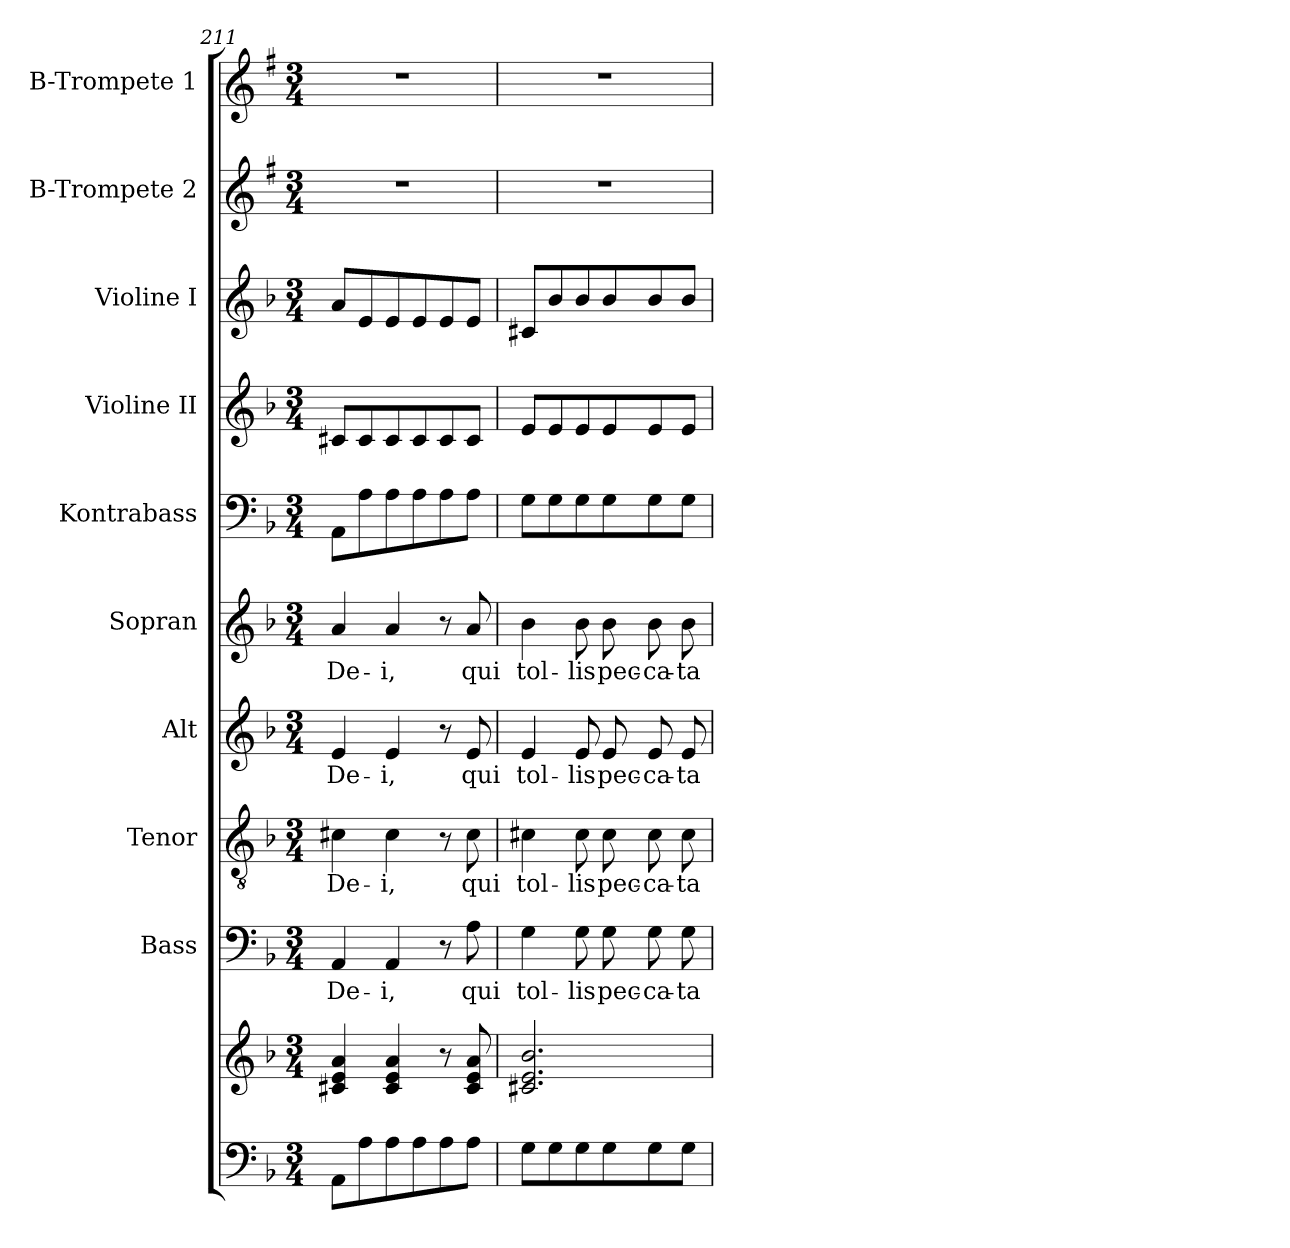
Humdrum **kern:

**kern	**kern	**kern	**text	**kern	**text	**kern	**text	**kern	**text	**kern	**kern	**kern	**kern	**kern
*part10	*part10	*part9	*part9	*part8	*part8	*part7	*part7	*part6	*part6	*part5	*part4	*part3	*part2	*part1
*staff11	*staff10	*staff9	*staff9	*staff8	*staff8	*staff7	*staff7	*staff6	*staff6	*staff5	*staff4	*staff3	*staff2	*staff1
*	*	*I"Bass	*	*I"Tenor	*	*I"Alt	*	*I"Sopran	*	*I"Kontrabass	*I"Violine II	*I"Violine I	*I"B-Trompete 2	*I"B-Trompete 1
*	*	*I'B.	*	*I'T.	*	*I'A.	*	*I'S.	*	*I'Kb.	*I'Vl. II	*I'Vl. I	*I'B Trp. 2	*I'B Trp. 1
*clefF4	*clefG2	*clefF4	*	*clefGv2	*	*clefG2	*	*clefG2	*	*clefF4	*clefG2	*clefG2	*clefG2	*clefG2
*	*	*	*	*	*	*	*	*	*	*ITrd7c12	*	*	*ITrd1c2	*ITrd1c2
*k[b-]	*k[b-]	*k[b-]	*	*k[b-]	*	*k[b-]	*	*k[b-]	*	*k[b-]	*k[b-]	*k[b-]	*k[b-]	*k[b-]
*F:	*F:	*F:	*	*F:	*	*F:	*	*F:	*	*F:	*F:	*F:	*F:	*F:
*M3/4	*M3/4	*M3/4	*	*M3/4	*	*M3/4	*	*M3/4	*	*M3/4	*M3/4	*M3/4	*M3/4	*M3/4
=211	=211	=211	=211	=211	=211	=211	=211	=211	=211	=211	=211	=211	=211	=211
!	!	!	!LO:LY:b	!	!LO:LY:b	!	!LO:LY:b	!	!LO:LY:b	!	!	!	!	!
8AA\L	4c#X/ 4e/ 4a/	4AA/	De-	4c#X\	De-	4e/	De-	4a/	De-	8AAA\L	8c#X/L	8a/L	2.r	2.r
8A\	.	.	.	.	.	.	.	.	.	8AA\	8c#/	8e/	.	.
!	!	!	!LO:LY:b	!	!LO:LY:b	!	!LO:LY:b	!	!LO:LY:b	!	!	!	!	!
8A\	4c#/ 4e/ 4a/	4AA/	-i,	4c#\	-i,	4e/	-i,	4a/	-i,	8AA\	8c#/	8e/	.	.
8A\	.	.	.	.	.	.	.	.	.	8AA\	8c#/	8e/	.	.
8A\	8r	8r	.	8r	.	8r	.	8r	.	8AA\	8c#/	8e/	.	.
!	!	!	!LO:LY:b	!	!LO:LY:b	!	!LO:LY:b	!	!LO:LY:b	!	!	!	!	!
8A\J	8c#/ 8e/ 8a/	8A\	qui	8c#\	qui	8e/	qui	8a/	qui	8AA\J	8c#/J	8e/J	.	.
=212	=212	=212	=212	=212	=212	=212	=212	=212	=212	=212	=212	=212	=212	=212
!	!	!	!LO:LY:b	!	!LO:LY:b	!	!LO:LY:b	!	!LO:LY:b	!	!	!	!	!
8G\L	2.c#X/ 2.e/ 2.b-/	4G\	tol-	4c#X\	tol-	4e/	tol-	4b-\	tol-	8GG\L	8e/L	8c#X/L	2.r	2.r
8G\	.	.	.	.	.	.	.	.	.	8GG\	8e/	8b-/	.	.
!	!	!	!LO:LY:b	!	!LO:LY:b	!	!LO:LY:b	!	!LO:LY:b	!	!	!	!	!
8G\	.	8G\	-lis	8c#\	-lis	8e/	-lis	8b-\	-lis	8GG\	8e/	8b-/	.	.
!	!	!	!LO:LY:b	!	!LO:LY:b	!	!LO:LY:b	!	!LO:LY:b	!	!	!	!	!
8G\	.	8G\	pec-	8c#\	pec-	8e/	pec-	8b-\	pec-	8GG\	8e/	8b-/	.	.
!	!	!	!LO:LY:b	!	!LO:LY:b	!	!LO:LY:b	!	!LO:LY:b	!	!	!	!	!
8G\	.	8G\	-ca-	8c#\	-ca-	8e/	-ca-	8b-\	-ca-	8GG\	8e/	8b-/	.	.
!	!	!	!LO:LY:b	!	!LO:LY:b	!	!LO:LY:b	!	!LO:LY:b	!	!	!	!	!
8G\J	.	8G\	-ta	8c#\	-ta	8e/	-ta	8b-\	-ta	8GG\J	8e/J	8b-/J	.	.
=	=	=	=	=	=	=	=	=	=	=	=	=	=	=
*-	*-	*-	*-	*-	*-	*-	*-	*-	*-	*-	*-	*-	*-	*-
